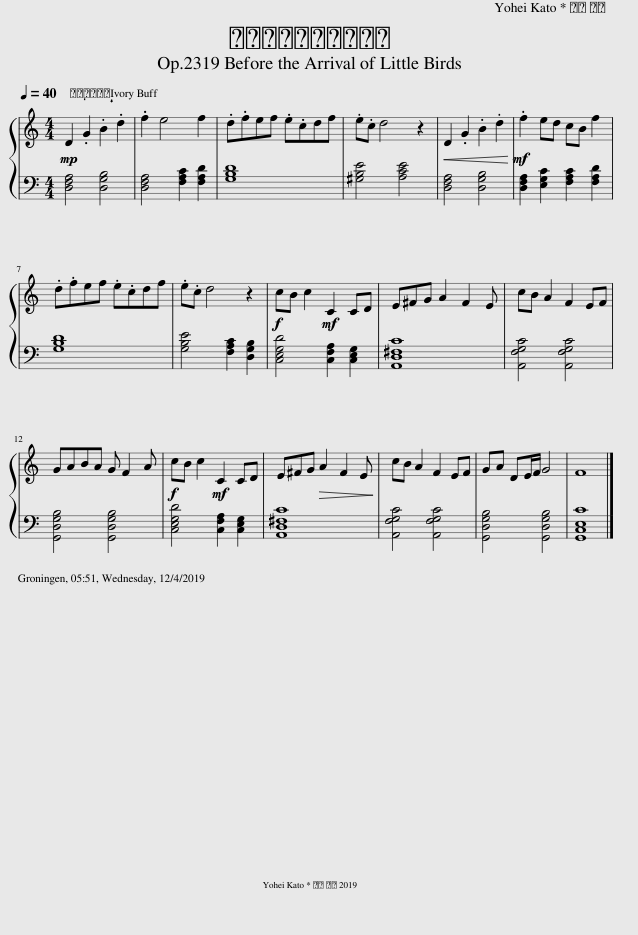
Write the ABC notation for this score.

X:1
%%score { 1 | 2 }
L:1/8
Q:1/4=40
M:4/4
I:linebreak $
K:C
V:1 treble
V:2 bass
V:1
!mp! D2 .G2 .B2 .d2 | .f2 e4 f2 | .d.fef .e.cdf | .e.c d4 z2 |!<(! D2 .G2 .B2 .d2!<)! | %5
!mf! .f2 ed cB f2 |$ .d.fef .e.cdf | .e.c d4 z2 |!f! cB c2!mf! C2 CD | E^FG A2 F2 E | %10
 cB A2 F2 EF |$ GABA G F2 A |!f! cB c2!mf! C2 CD | E^FG!>(! A2 F2 E!>)! | cB A2 F2 EF | %15
 GA DE/F/ G4 | F8 |] %17
V:2
 [D,F,A,]4 [D,G,B,]4 | [D,F,A,]4 [F,A,C]2 [F,A,D]2 | [G,B,D]8 | [^G,B,E]4 [A,CE]4 | [D,F,A,]4 [D,G,B,]4 | %5
 [D,F,A,]2 [E,G,C]2 [F,A,C]2 [F,A,D]2 |$ [G,B,D]8 | [G,B,E]4 [F,A,C]2 [D,G,B,]2 | [C,E,G,D]4 [C,F,A,]2 [C,E,G,]2 | [A,,D,^F,C]8 | %10
 [A,,F,G,C]4 [A,,F,G,C]4 |$ [G,,D,G,B,]4 [G,,D,G,B,]4 | [C,E,G,D]4 [C,F,A,]2 [C,E,G,]2 | [A,,D,^F,C]8 | [A,,F,G,C]4 [A,,F,G,C]4 | %15
 [G,,D,G,B,]4 [G,,D,G,B,]4 | [G,,C,E,C]8 |] %17
